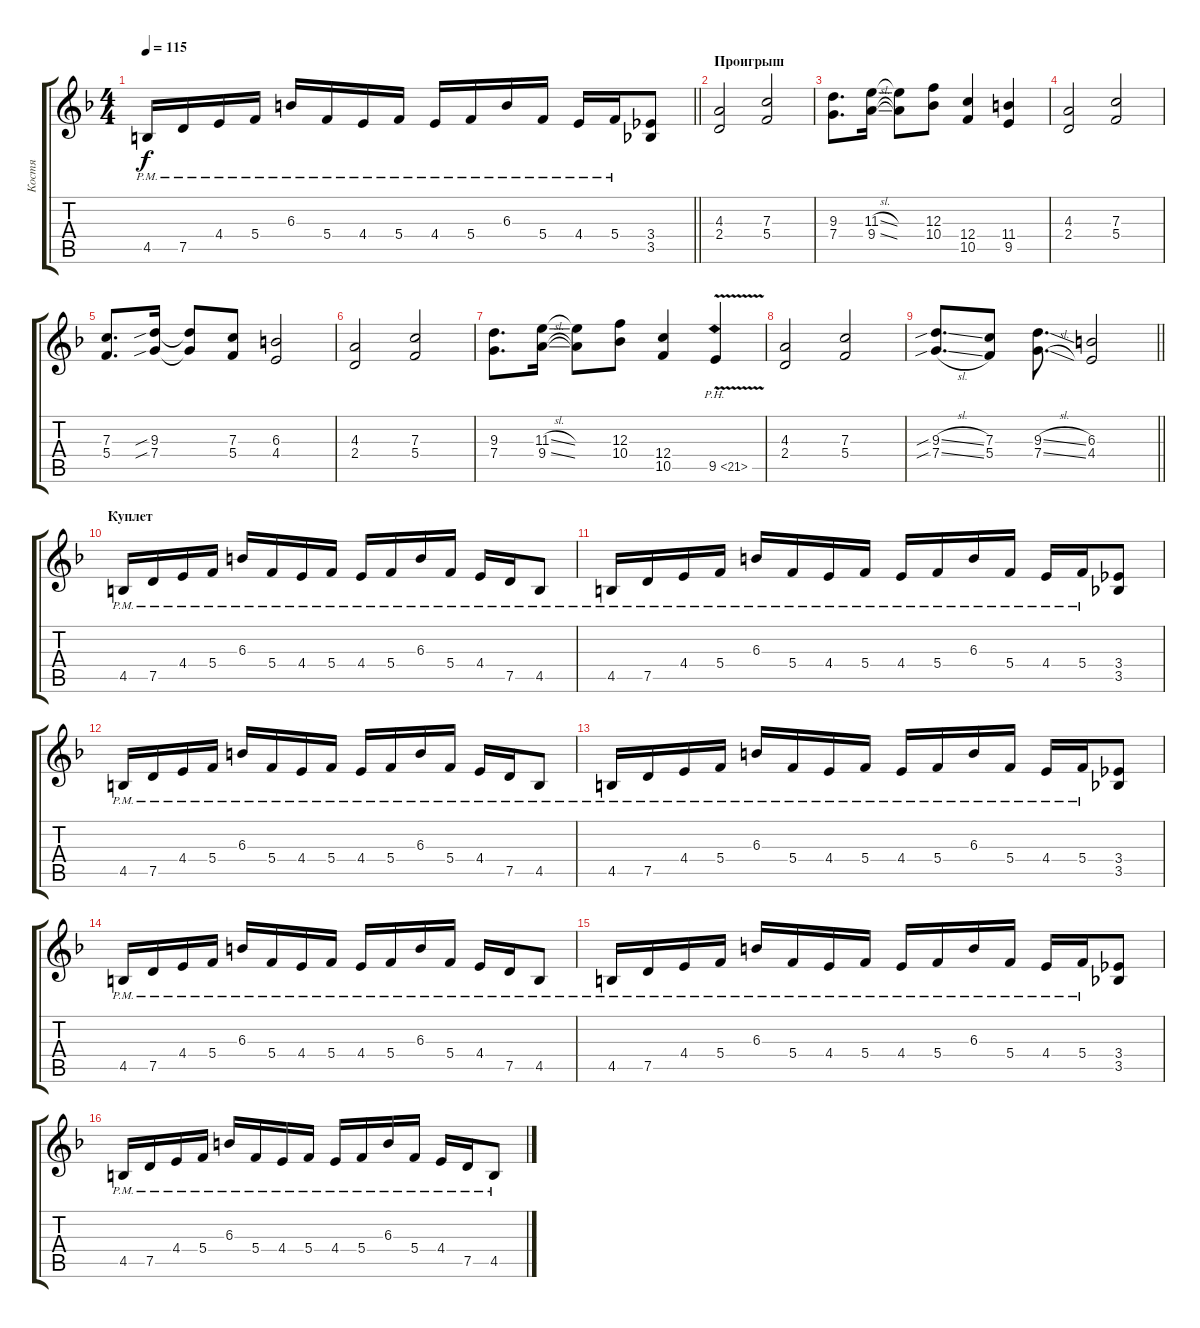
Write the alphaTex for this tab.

\track ("Костя" "Костя") {instrument distortionguitar}
\staff {score tabs}
\tuning (D4 A3 F3 C3 G2 D2) {hide}
\ts (4 4)
\tempo 115
\clef g2
\barLineRight lightlight
\ks dminor
4.5{pm}.16{dy f} 7.5{pm}.16 4.4{pm}.16 5.4{pm}.16 6.3{pm}.16 5.4{pm}.16 4.4{pm}.16 5.4{pm}.16 4.4{pm}.16 5.4{pm}.16 6.3{pm}.16 5.4{pm}.16 4.4{pm}.16 5.4{pm}.16 (3.4 3.5).8 |
\section ("" "Проигрыш")
(4.3 2.4).2 (7.3 5.4).2 |
(9.3 7.4).8{d} (11.3{sl} 9.4{sl}).16 (11.3{t} 9.4{t}).8 (12.3 10.4).8 (12.4 10.5).4 (11.4 9.5).4 |
(4.3 2.4).2 (7.3 5.4).2 |
(7.3 5.4).8{d} (9.3{sib} 7.4{sib}).16 (9.3{t} 7.4{t}).8 (7.3 5.4).8 (6.3 4.4).2 |
(4.3 2.4).2 (7.3 5.4).2 |
(9.3 7.4).8{d} (11.3{sl} 9.4{sl}).16 (11.3{t} 9.4{t}).8 (12.3 10.4).8 (12.4 10.5).4 9.5{ph 12 v}.4 |
(4.3 2.4).2 (7.3 5.4).2 |
\barLineRight lightlight
(9.3{sib sl} 7.4{sib sl}).8{d} (7.3 5.4).8 (9.3{sl} 7.4{sl}).8{d} (6.3 4.4).2 |
\section ("" "Куплет ")
4.5{pm}.16 7.5{pm}.16 4.4{pm}.16 5.4{pm}.16 6.3{pm}.16 5.4{pm}.16 4.4{pm}.16 5.4{pm}.16 4.4{pm}.16 5.4{pm}.16 6.3{pm}.16 5.4{pm}.16 4.4{pm}.16 7.5{pm}.16 4.5{pm}.8 |
4.5{pm}.16 7.5{pm}.16 4.4{pm}.16 5.4{pm}.16 6.3{pm}.16 5.4{pm}.16 4.4{pm}.16 5.4{pm}.16 4.4{pm}.16 5.4{pm}.16 6.3{pm}.16 5.4{pm}.16 4.4{pm}.16 5.4{pm}.16 (3.4 3.5).8 |
4.5{pm}.16 7.5{pm}.16 4.4{pm}.16 5.4{pm}.16 6.3{pm}.16 5.4{pm}.16 4.4{pm}.16 5.4{pm}.16 4.4{pm}.16 5.4{pm}.16 6.3{pm}.16 5.4{pm}.16 4.4{pm}.16 7.5{pm}.16 4.5{pm}.8 |
4.5{pm}.16 7.5{pm}.16 4.4{pm}.16 5.4{pm}.16 6.3{pm}.16 5.4{pm}.16 4.4{pm}.16 5.4{pm}.16 4.4{pm}.16 5.4{pm}.16 6.3{pm}.16 5.4{pm}.16 4.4{pm}.16 5.4{pm}.16 (3.4 3.5).8 |
4.5{pm}.16 7.5{pm}.16 4.4{pm}.16 5.4{pm}.16 6.3{pm}.16 5.4{pm}.16 4.4{pm}.16 5.4{pm}.16 4.4{pm}.16 5.4{pm}.16 6.3{pm}.16 5.4{pm}.16 4.4{pm}.16 7.5{pm}.16 4.5{pm}.8 |
4.5{pm}.16 7.5{pm}.16 4.4{pm}.16 5.4{pm}.16 6.3{pm}.16 5.4{pm}.16 4.4{pm}.16 5.4{pm}.16 4.4{pm}.16 5.4{pm}.16 6.3{pm}.16 5.4{pm}.16 4.4{pm}.16 5.4{pm}.16 (3.4 3.5).8 |
4.5{pm}.16 7.5{pm}.16 4.4{pm}.16 5.4{pm}.16 6.3{pm}.16 5.4{pm}.16 4.4{pm}.16 5.4{pm}.16 4.4{pm}.16 5.4{pm}.16 6.3{pm}.16 5.4{pm}.16 4.4{pm}.16 7.5{pm}.16 4.5{pm}.8
